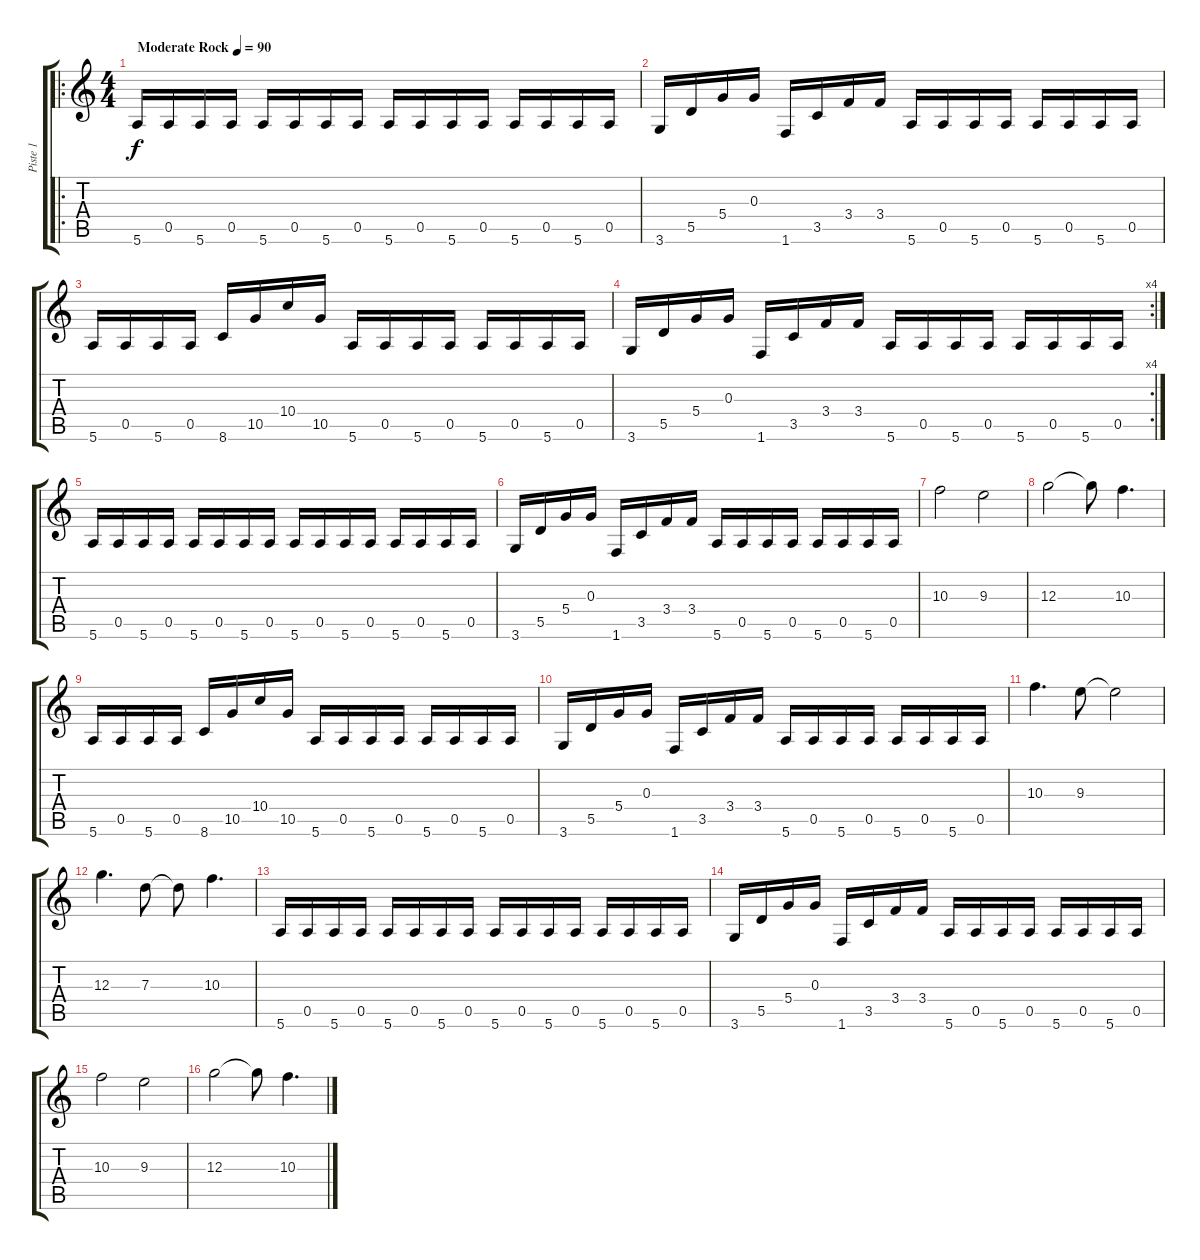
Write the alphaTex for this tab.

\track ("Piste 1" "Piste 1") {instrument distortionguitar}
\staff {score tabs}
\tuning (E4 B3 G3 D3 A2 E2) {hide}
\ro
\ts (4 4)
\tempo (90 "Moderate Rock")
\clef g2
\ks c
5.6.16{dy f instrument distortionguitar} 0.5.16 5.6.16 0.5.16 5.6.16 0.5.16 5.6.16 0.5.16 5.6.16 0.5.16 5.6.16 0.5.16 5.6.16 0.5.16 5.6.16 0.5.16 |
3.6.16 5.5.16 5.4.16 0.3.16 1.6.16 3.5.16 3.4.16 3.4.16 5.6.16 0.5.16 5.6.16 0.5.16 5.6.16 0.5.16 5.6.16 0.5.16 |
5.6.16 0.5.16 5.6.16 0.5.16 8.6.16 10.5.16 10.4.16 10.5.16 5.6.16 0.5.16 5.6.16 0.5.16 5.6.16 0.5.16 5.6.16 0.5.16 |
\rc 4
3.6.16 5.5.16 5.4.16 0.3.16 1.6.16 3.5.16 3.4.16 3.4.16 5.6.16 0.5.16 5.6.16 0.5.16 5.6.16 0.5.16 5.6.16 0.5.16 |
5.6.16 0.5.16 5.6.16 0.5.16 5.6.16 0.5.16 5.6.16 0.5.16 5.6.16 0.5.16 5.6.16 0.5.16 5.6.16 0.5.16 5.6.16 0.5.16 |
3.6.16 5.5.16 5.4.16 0.3.16 1.6.16 3.5.16 3.4.16 3.4.16 5.6.16 0.5.16 5.6.16 0.5.16 5.6.16 0.5.16 5.6.16 0.5.16 |
10.3.2 9.3.2 |
12.3.2 12.3{t}.8 10.3.4{d} |
5.6.16 0.5.16 5.6.16 0.5.16 8.6.16 10.5.16 10.4.16 10.5.16 5.6.16 0.5.16 5.6.16 0.5.16 5.6.16 0.5.16 5.6.16 0.5.16 |
3.6.16 5.5.16 5.4.16 0.3.16 1.6.16 3.5.16 3.4.16 3.4.16 5.6.16 0.5.16 5.6.16 0.5.16 5.6.16 0.5.16 5.6.16 0.5.16 |
10.3.4{d} 9.3.8 9.3{t}.2 |
12.3.4{d} 7.3.8 7.3{t}.8 10.3.4{d} |
5.6.16 0.5.16 5.6.16 0.5.16 5.6.16 0.5.16 5.6.16 0.5.16 5.6.16 0.5.16 5.6.16 0.5.16 5.6.16 0.5.16 5.6.16 0.5.16 |
3.6.16 5.5.16 5.4.16 0.3.16 1.6.16 3.5.16 3.4.16 3.4.16 5.6.16 0.5.16 5.6.16 0.5.16 5.6.16 0.5.16 5.6.16 0.5.16 |
10.3.2 9.3.2 |
12.3.2 12.3{t}.8 10.3.4{d}
